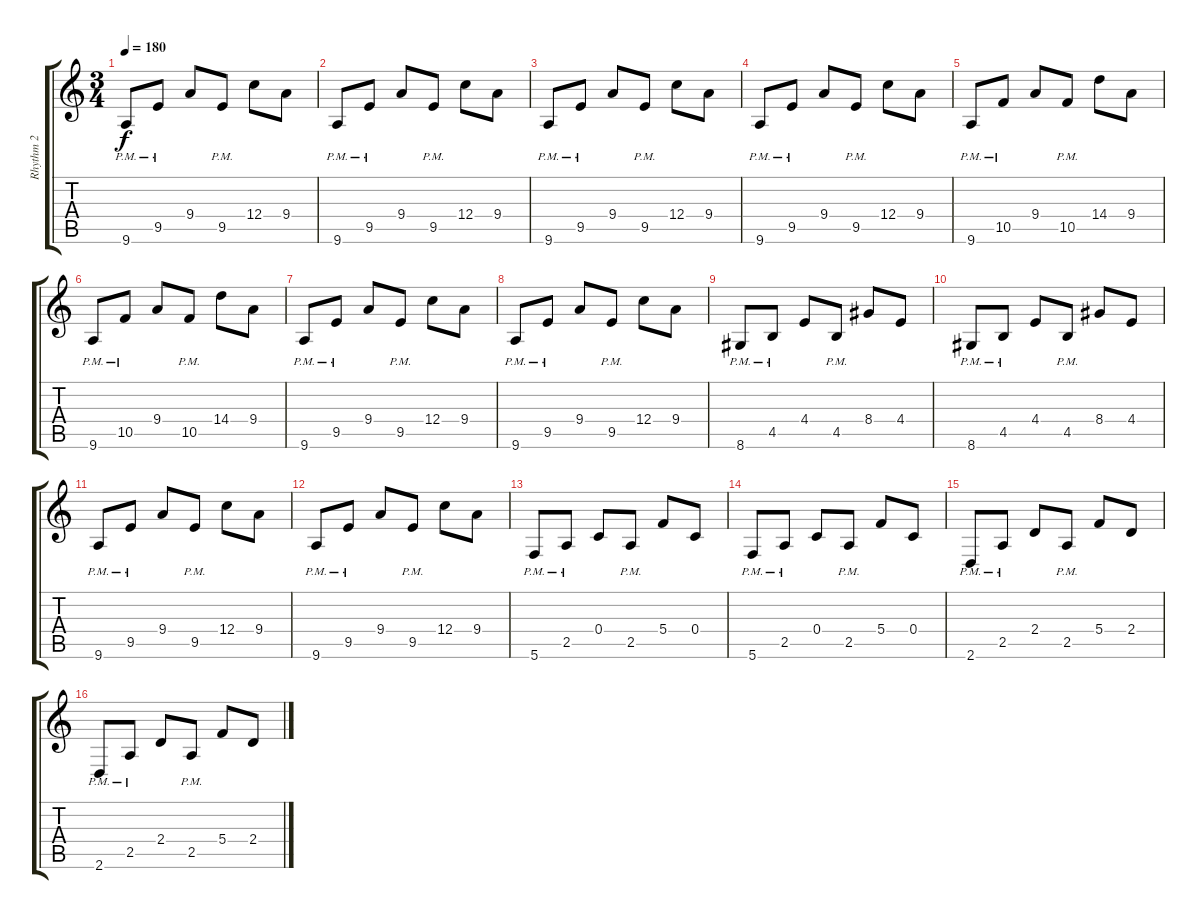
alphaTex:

\track ("Rhythm 2" "Rhythm 2") {instrument overdrivenguitar}
\staff {score tabs}
\tuning (D4 A3 F3 C3 G2 C2) {hide}
\ts (3 4)
\tempo 180
\clef g2
\ks c
9.6{pm}.8{dy f} 9.5{pm}.8 9.4.8 9.5{pm}.8 12.4.8 9.4.8 |
9.6{pm}.8 9.5{pm}.8 9.4.8 9.5{pm}.8 12.4.8 9.4.8 |
9.6{pm}.8 9.5{pm}.8 9.4.8 9.5{pm}.8 12.4.8 9.4.8 |
9.6{pm}.8 9.5{pm}.8 9.4.8 9.5{pm}.8 12.4.8 9.4.8 |
9.6{pm}.8 10.5{pm}.8 9.4.8 10.5{pm}.8 14.4.8 9.4.8 |
9.6{pm}.8 10.5{pm}.8 9.4.8 10.5{pm}.8 14.4.8 9.4.8 |
9.6{pm}.8 9.5{pm}.8 9.4.8 9.5{pm}.8 12.4.8 9.4.8 |
9.6{pm}.8 9.5{pm}.8 9.4.8 9.5{pm}.8 12.4.8 9.4.8 |
8.6{pm}.8 4.5{pm}.8 4.4.8 4.5{pm}.8 8.4.8 4.4.8 |
8.6{pm}.8 4.5{pm}.8 4.4.8 4.5{pm}.8 8.4.8 4.4.8 |
9.6{pm}.8 9.5{pm}.8 9.4.8 9.5{pm}.8 12.4.8 9.4.8 |
9.6{pm}.8 9.5{pm}.8 9.4.8 9.5{pm}.8 12.4.8 9.4.8 |
5.6{pm}.8 2.5{pm}.8 0.4.8 2.5{pm}.8 5.4.8 0.4.8 |
5.6{pm}.8 2.5{pm}.8 0.4.8 2.5{pm}.8 5.4.8 0.4.8 |
2.6{pm}.8 2.5{pm}.8 2.4.8 2.5{pm}.8 5.4.8 2.4.8 |
2.6{pm}.8 2.5{pm}.8 2.4.8 2.5{pm}.8 5.4.8 2.4.8
